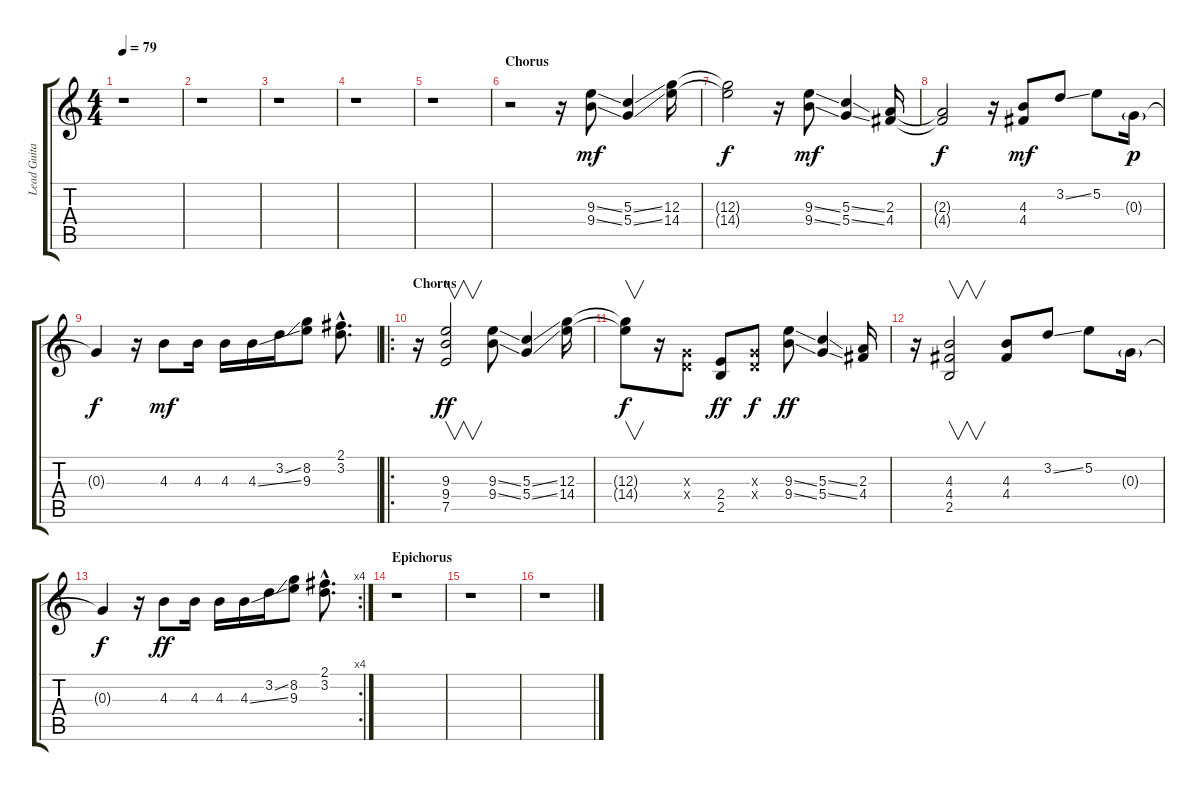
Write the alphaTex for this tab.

\track ("Lead Guitar Effects" "Lead Guita") {instrument electricguitarjazz}
\staff {score tabs}
\tuning (E4 B3 G3 D3 A2 E2) {hide}
\ts (4 4)
\tempo 79
\clef g2
\ks c
r.1{dy mf} |
r.1 |
r.1 |
r.1 |
r.1 |
\section ("" "Chorus")
r.2 r.16 (9.3{ss} 9.4{ss}).8 (5.3{ss} 5.4{ss}).4 (12.3 14.4).16 |
(12.3{t} 14.4{t}).2{dy f} r.16 (9.3{ss} 9.4{ss}).8{dy mf} (5.3{ss} 5.4{ss}).4 (2.3 4.4).16 |
(2.3{t} 4.4{t}).2{dy f} r.16 (4.3 4.4).8{dy mf} 3.2{ss}.8 5.2.8 0.3{g}.16{dy p} |
0.3{t}.4{dy f} r.16 4.3.8{dy mf} 4.3.16 4.3.16 4.3{ss}.16 3.2{ss}.16 (8.2 9.3).8 (2.1{hac} 3.2{hac}).8{d} |
\ro
\section ("" "Chorus")
r.16 (9.3 9.4 7.5).2{v dy ff instrument overdrivenguitar} (9.3{ss} 9.4{ss}).8 (5.3{ss} 5.4{ss}).4 (12.3 14.4).16 |
(12.3{t} 14.4{t}).8{v dy f} r.16 (0.3{x} 0.4{x}).8 (2.4 2.5).8{dy ff} (0.3{x} 0.4{x}).8{dy f} (9.3{ss} 9.4{ss}).8{dy ff} (5.3{ss} 5.4{ss}).4 (2.3 4.4).16 |
r.16 (4.3 4.4 2.5).2{v} (4.3 4.4).8 3.2{ss}.8 5.2.8 0.3{g}.16 |
\rc 4
0.3{t}.4{dy f} r.16 4.3.8{dy ff} 4.3.16 4.3.16 4.3{ss}.16 3.2{ss}.16 (8.2 9.3).8 (2.1{hac} 3.2{hac}).8{d} |
\section ("" "Epichorus")
r.1 |
r.1 |
r.1
